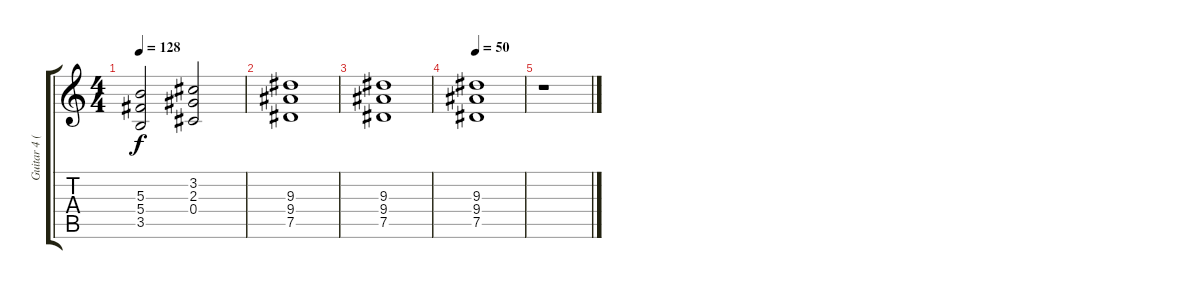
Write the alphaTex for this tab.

\track ("Guitar 4 (Slash)" "Guitar 4 (") {instrument electricguitarjazz}
\staff {score tabs}
\tuning (Eb4 Bb3 Gb3 Db3 Ab2 Eb2) {hide}
\ts (4 4)
\tempo 128
\clef g2
\ks c
(5.3 5.4 3.5).2{dy f} (3.2 2.3 0.4).2 |
(9.3 9.4 7.5).1 |
(9.3 9.4 7.5).1 |
\tempo 50
(9.3 9.4 7.5).1 |
r.1
